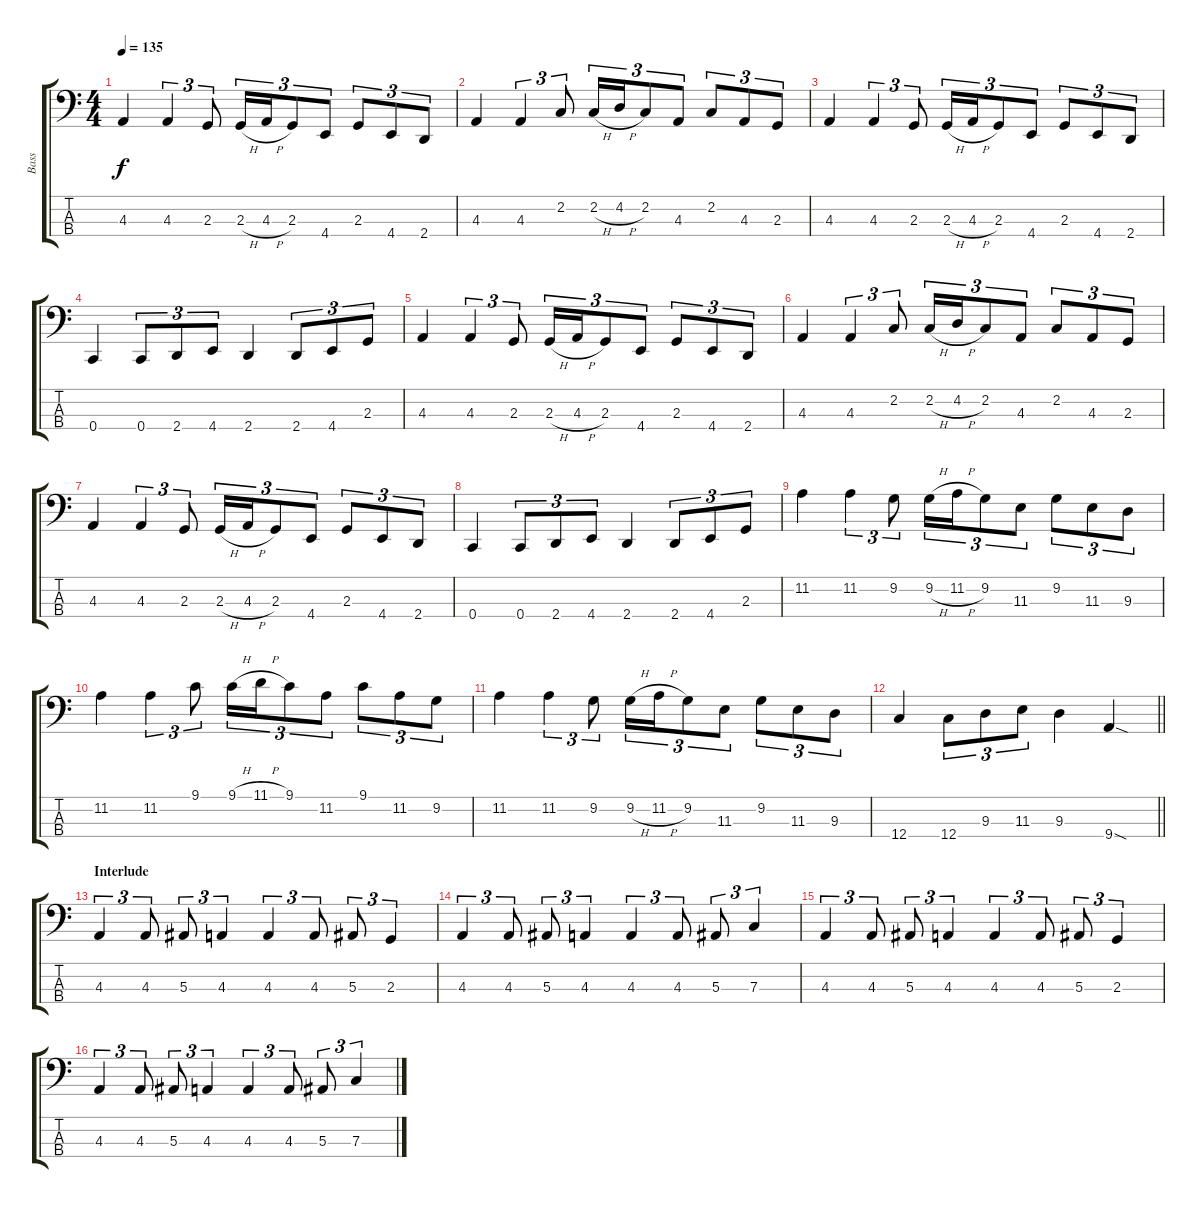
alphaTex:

\track ("Bass" "Bass") {instrument electricbassfinger}
\staff {score tabs}
\tuning (Eb2 Bb1 F1 C1) {hide}
\ts (4 4)
\tempo 135
\clef f4
\ks c
4.3.4{dy f} 4.3.4{tu (3 2)} 2.3.8{tu (3 2)} 2.3{h}.16{tu (3 2)} 4.3{h}.16{tu (3 2)} 2.3.8{tu (3 2)} 4.4.8{tu (3 2)} 2.3.8{tu (3 2)} 4.4.8{tu (3 2)} 2.4.8{tu (3 2)} |
4.3.4 4.3.4{tu (3 2)} 2.2.8{tu (3 2)} 2.2{h}.16{tu (3 2)} 4.2{h}.16{tu (3 2)} 2.2.8{tu (3 2)} 4.3.8{tu (3 2)} 2.2.8{tu (3 2)} 4.3.8{tu (3 2)} 2.3.8{tu (3 2)} |
4.3.4 4.3.4{tu (3 2)} 2.3.8{tu (3 2)} 2.3{h}.16{tu (3 2)} 4.3{h}.16{tu (3 2)} 2.3.8{tu (3 2)} 4.4.8{tu (3 2)} 2.3.8{tu (3 2)} 4.4.8{tu (3 2)} 2.4.8{tu (3 2)} |
0.4.4 0.4.8{tu (3 2)} 2.4.8{tu (3 2)} 4.4.8{tu (3 2)} 2.4.4 2.4.8{tu (3 2)} 4.4.8{tu (3 2)} 2.3.8{tu (3 2)} |
4.3.4 4.3.4{tu (3 2)} 2.3.8{tu (3 2)} 2.3{h}.16{tu (3 2)} 4.3{h}.16{tu (3 2)} 2.3.8{tu (3 2)} 4.4.8{tu (3 2)} 2.3.8{tu (3 2)} 4.4.8{tu (3 2)} 2.4.8{tu (3 2)} |
4.3.4 4.3.4{tu (3 2)} 2.2.8{tu (3 2)} 2.2{h}.16{tu (3 2)} 4.2{h}.16{tu (3 2)} 2.2.8{tu (3 2)} 4.3.8{tu (3 2)} 2.2.8{tu (3 2)} 4.3.8{tu (3 2)} 2.3.8{tu (3 2)} |
4.3.4 4.3.4{tu (3 2)} 2.3.8{tu (3 2)} 2.3{h}.16{tu (3 2)} 4.3{h}.16{tu (3 2)} 2.3.8{tu (3 2)} 4.4.8{tu (3 2)} 2.3.8{tu (3 2)} 4.4.8{tu (3 2)} 2.4.8{tu (3 2)} |
0.4.4 0.4.8{tu (3 2)} 2.4.8{tu (3 2)} 4.4.8{tu (3 2)} 2.4.4 2.4.8{tu (3 2)} 4.4.8{tu (3 2)} 2.3.8{tu (3 2)} |
11.2.4 11.2.4{tu (3 2)} 9.2.8{tu (3 2)} 9.2{h}.16{tu (3 2)} 11.2{h}.16{tu (3 2)} 9.2.8{tu (3 2)} 11.3.8{tu (3 2)} 9.2.8{tu (3 2)} 11.3.8{tu (3 2)} 9.3.8{tu (3 2)} |
11.2.4 11.2.4{tu (3 2)} 9.1.8{tu (3 2)} 9.1{h}.16{tu (3 2)} 11.1{h}.16{tu (3 2)} 9.1.8{tu (3 2)} 11.2.8{tu (3 2)} 9.1.8{tu (3 2)} 11.2.8{tu (3 2)} 9.2.8{tu (3 2)} |
11.2.4 11.2.4{tu (3 2)} 9.2.8{tu (3 2)} 9.2{h}.16{tu (3 2)} 11.2{h}.16{tu (3 2)} 9.2.8{tu (3 2)} 11.3.8{tu (3 2)} 9.2.8{tu (3 2)} 11.3.8{tu (3 2)} 9.3.8{tu (3 2)} |
\barLineRight lightlight
12.4.4 12.4.8{tu (3 2)} 9.3.8{tu (3 2)} 11.3.8{tu (3 2)} 9.3.4 9.4{sod}.4 |
\section ("" "Interlude")
4.3.4{tu (3 2)} 4.3.8{tu (3 2)} 5.3.8{tu (3 2)} 4.3.4{tu (3 2)} 4.3.4{tu (3 2)} 4.3.8{tu (3 2)} 5.3.8{tu (3 2)} 2.3.4{tu (3 2)} |
4.3.4{tu (3 2)} 4.3.8{tu (3 2)} 5.3.8{tu (3 2)} 4.3.4{tu (3 2)} 4.3.4{tu (3 2)} 4.3.8{tu (3 2)} 5.3.8{tu (3 2)} 7.3.4{tu (3 2)} |
4.3.4{tu (3 2)} 4.3.8{tu (3 2)} 5.3.8{tu (3 2)} 4.3.4{tu (3 2)} 4.3.4{tu (3 2)} 4.3.8{tu (3 2)} 5.3.8{tu (3 2)} 2.3.4{tu (3 2)} |
4.3.4{tu (3 2)} 4.3.8{tu (3 2)} 5.3.8{tu (3 2)} 4.3.4{tu (3 2)} 4.3.4{tu (3 2)} 4.3.8{tu (3 2)} 5.3.8{tu (3 2)} 7.3.4{tu (3 2)}
